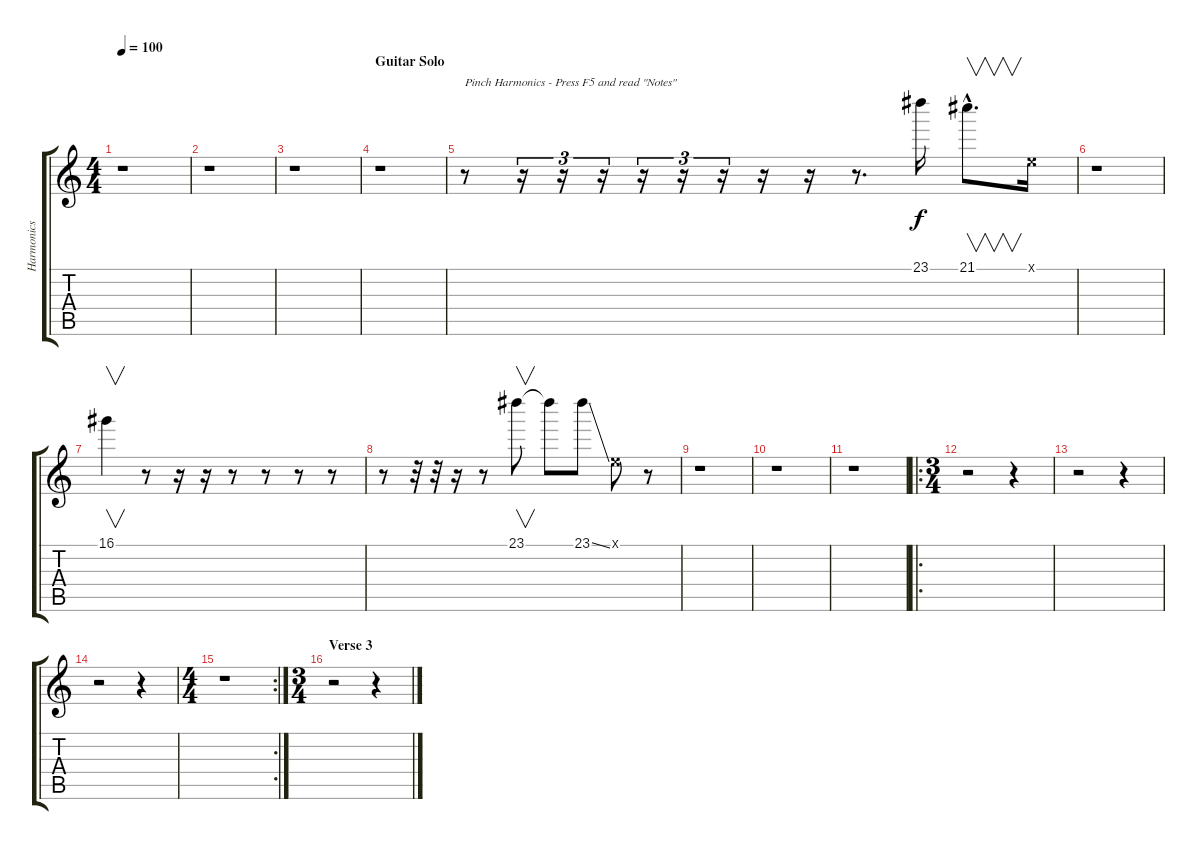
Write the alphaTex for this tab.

\track ("Harmonics Pitches" "Harmonics ") {instrument distortionguitar}
\staff {score tabs}
\tuning (E4 B3 G3 D3 A2 E2) {hide}
\ts (4 4)
\tempo 100
\clef g2
\ks c
r.1{dy f} |
r.1 |
r.1 |
\section ("" "Guitar Solo")
r.1 |
r.8{txt "Pinch Harmonics - Press F5 and read \"Notes\""} r.16{tu (3 2)} r.16{tu (3 2)} r.16{tu (3 2)} r.16{tu (3 2)} r.16{tu (3 2)} r.16{tu (3 2)} r.16 r.16 r.8{d} 23.1.16 21.1{hac}.8{v d} 0.1{x}.16 |
r.1 |
16.1.4{v} r.8 r.16 r.16 r.8 r.8 r.8 r.8 |
r.8 r.32 r.32 r.16 r.8 23.1.8{v} 23.1{t}.8 23.1{ss}.8 0.1{x}.8 r.8 |
r.1 |
r.1 |
r.1 |
\ro
\ts (3 4)
r.2 r.4 |
r.2 r.4 |
r.2 r.4 |
\rc 2
\ts (4 4)
r.1 |
\ts (3 4)
\section ("" "Verse 3")
r.2 r.4
